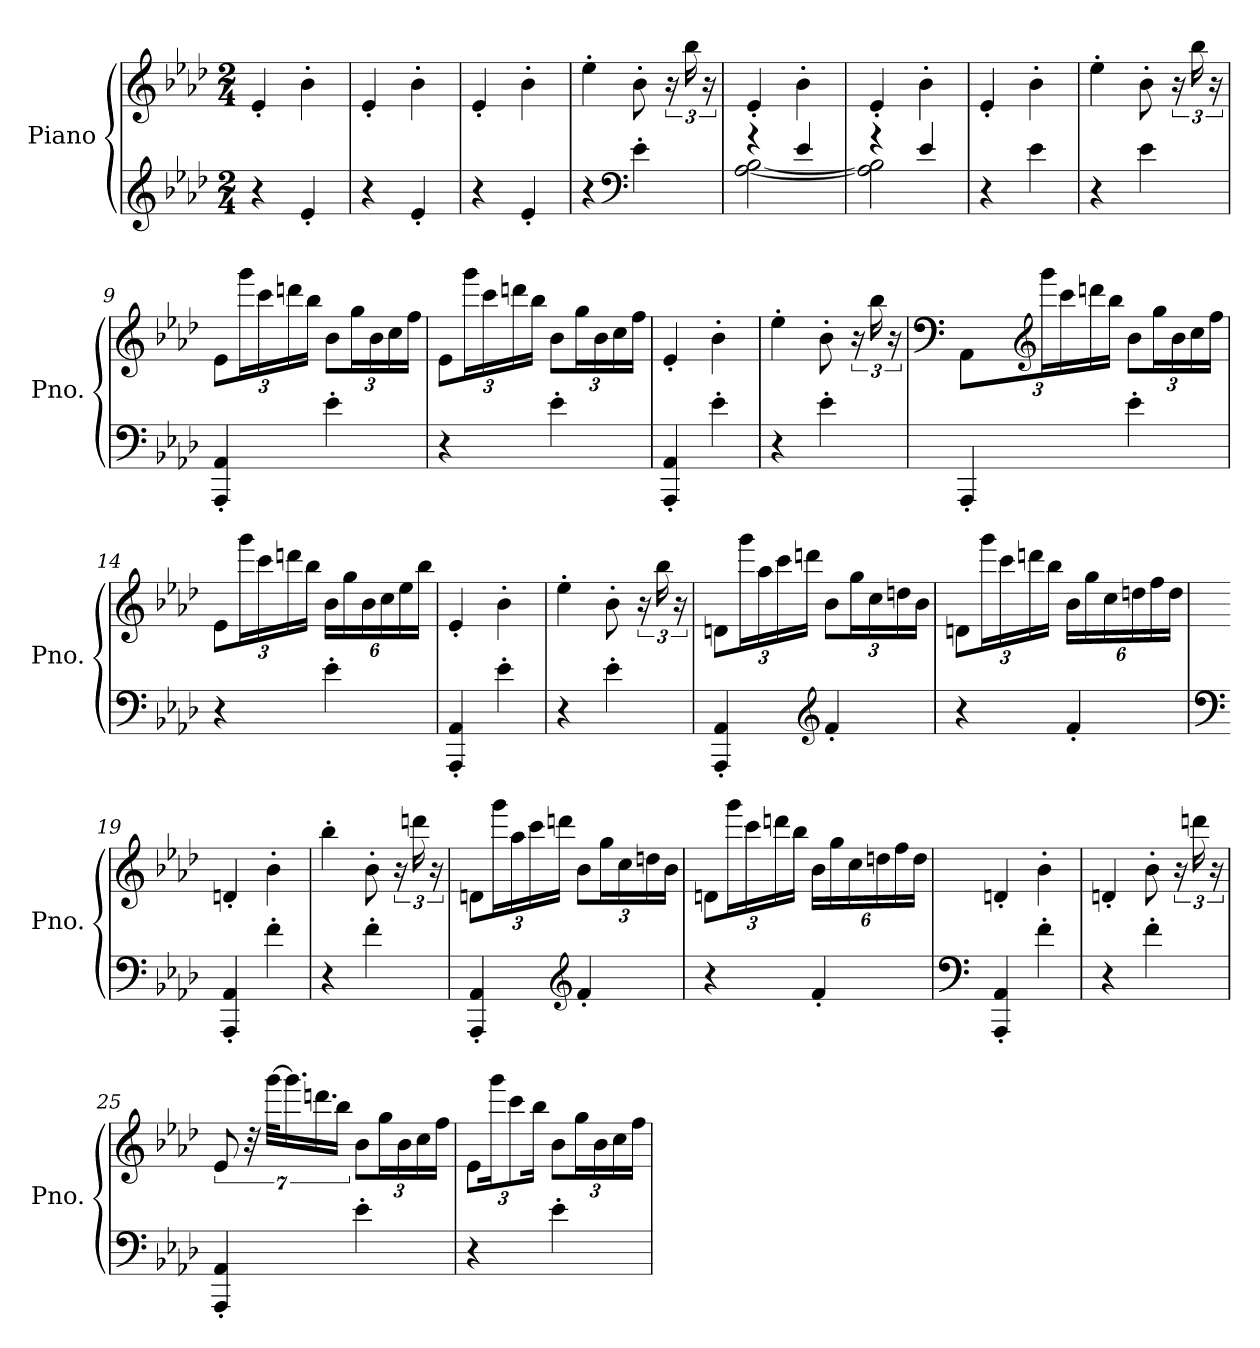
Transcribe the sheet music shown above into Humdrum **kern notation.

**kern	**kern
*part1	*part1
*staff2	*staff1
*I"Piano	*
*I'Pno.	*
*clefG2	*clefG2
*k[b-e-a-d-]	*k[b-e-a-d-]
*M2/4	*M2/4
*MM90	*MM90
=1	=1
4r	4e-'/
4e-'/	4b-'\
=2	=2
4r	4e-'/
4e-'/	4b-'\
=3	=3
4r	4e-'/
4e-'/	4b-'\
=4	=4
4r	4ee-'\
*clefF4	*
4e-'\	8b-'\
.	24r
.	24bb-\
.	24r
=5	=5
*^	*
4r	[2A-\ [2B-\	4e-'/
4e-/	.	4b-'\
=6	=6	=6
4r	2A-\] 2B-\]	4e-'/
4e-/	.	4b-'\
*v	*v	*
=7	=7
4r	4e-'/
4e-\	4b-'\
=8	=8
4r	4ee-'\
4e-\	8b-'\
.	24r
.	24bb-\
.	24r
!!LO:LB:g=z
=9	=9
4AAA-/' 4AA-/'	12e-\L
.	24ggg\L
*	*Xbrackettup
.	24ccc\
.	24dddn\
.	24bb-\JJ
*	*brackettup
4e-'\	12b-\L
.	24gg\L
*	*Xbrackettup
.	24b-\
.	24cc\
.	24ff\JJ
=10	=10
*	*brackettup
4r	12e-\L
.	24ggg\L
*	*Xbrackettup
.	24ccc\
.	24dddn\
.	24bb-\JJ
*	*brackettup
4e-'\	12b-\L
.	24gg\L
*	*Xbrackettup
.	24b-\
.	24cc\
.	24ff\JJ
=11	=11
4AAA-/' 4AA-/'	4e-'/
4e-'\	4b-'\
=12	=12
4r	4ee-'\
4e-'\	8b-'\
*	*brackettup
.	24r
.	24bb-\
.	24r
=13	=13
*	*clefF4
4AAA-'/	12AA-\L
*	*clefG2
.	24ggg\L
*	*Xbrackettup
.	24ccc\
.	24dddn\
.	24bb-\JJ
*	*brackettup
4e-'\	12b-\L
.	24gg\L
*	*Xbrackettup
.	24b-\
.	24cc\
.	24ff\JJ
!!LO:LB:g=z
=14	=14
*	*brackettup
4r	12e-\L
.	24ggg\L
*	*Xbrackettup
.	24ccc\
.	24dddn\
.	24bb-\JJ
4e-'\	24b-\LL
.	24gg\
.	24b-\
.	24cc\
.	24ee-\
.	24bb-\JJ
=15	=15
4AAA-/' 4AA-/'	4e-'/
4e-'\	4b-'\
=16	=16
4r	4ee-'\
4e-'\	8b-'\
*	*brackettup
.	24r
.	24bb-\
.	24r
=17	=17
4AAA-/' 4AA-/'	12dn\L
.	24ggg\L
*	*Xbrackettup
.	24aa-\
.	24ccc\
.	24dddn\JJ
*clefG2	*
*	*brackettup
4f'/	12b-\L
.	24gg\L
*	*Xbrackettup
.	24cc\
.	24ddn\
.	24b-\JJ
=18	=18
*	*brackettup
4r	12dn\L
.	24ggg\L
*	*Xbrackettup
.	24ccc\
.	24dddn\
.	24bb-\JJ
4f'/	24b-\LL
.	24gg\
.	24cc\
.	24ddn\
.	24ff\
.	24dd\JJ
!!LO:LB:g=z
=19	=19
*clefF4	*
4AAA-/' 4AA-/'	4dn'/
4f'\	4b-'\
=20	=20
4r	4bb-'\
4f'\	8b-'\
*	*brackettup
.	24r
.	24dddn\
.	24r
=21	=21
4AAA-/' 4AA-/'	12dn\L
.	24ggg\L
*	*Xbrackettup
.	24aa-\
.	24ccc\
.	24dddn\JJ
*clefG2	*
*	*brackettup
4f'/	12b-\L
.	24gg\L
*	*Xbrackettup
.	24cc\
.	24ddn\
.	24b-\JJ
=22	=22
*	*brackettup
4r	12dn\L
.	24ggg\L
*	*Xbrackettup
.	24ccc\
.	24dddn\
.	24bb-\JJ
4f'/	24b-\LL
.	24gg\
.	24cc\
.	24ddn\
.	24ff\
.	24dd\JJ
=23	=23
*clefF4	*
4AAA-/' 4AA-/'	4dn'/
4f'\	4b-'\
!!LO:LB:g=z
=24	=24
4r	4dn'/
4f'\	8b-'\
*	*brackettup
.	24r
.	24dddn\
.	24r
=25	=25
4AAA-/' 4AA-/'	14e-/
.	56r
.	[56ggg\KLLL
.	28.ggg\]
.	28.dddn\
.	28bb-\JJJ
4e-'\	12b-\L
.	24gg\L
*	*Xbrackettup
.	24b-\
.	24cc\
.	24ff\JJ
=26	=26
*	*brackettup
4r	12e-\L
.	24ggg\K
.	12ccc\
.	24bb-\Jk
4e-'\	12b-\L
.	24gg\L
*	*Xbrackettup
.	24b-\
.	24cc\
.	24ff\JJ
=	=
*-	*-
